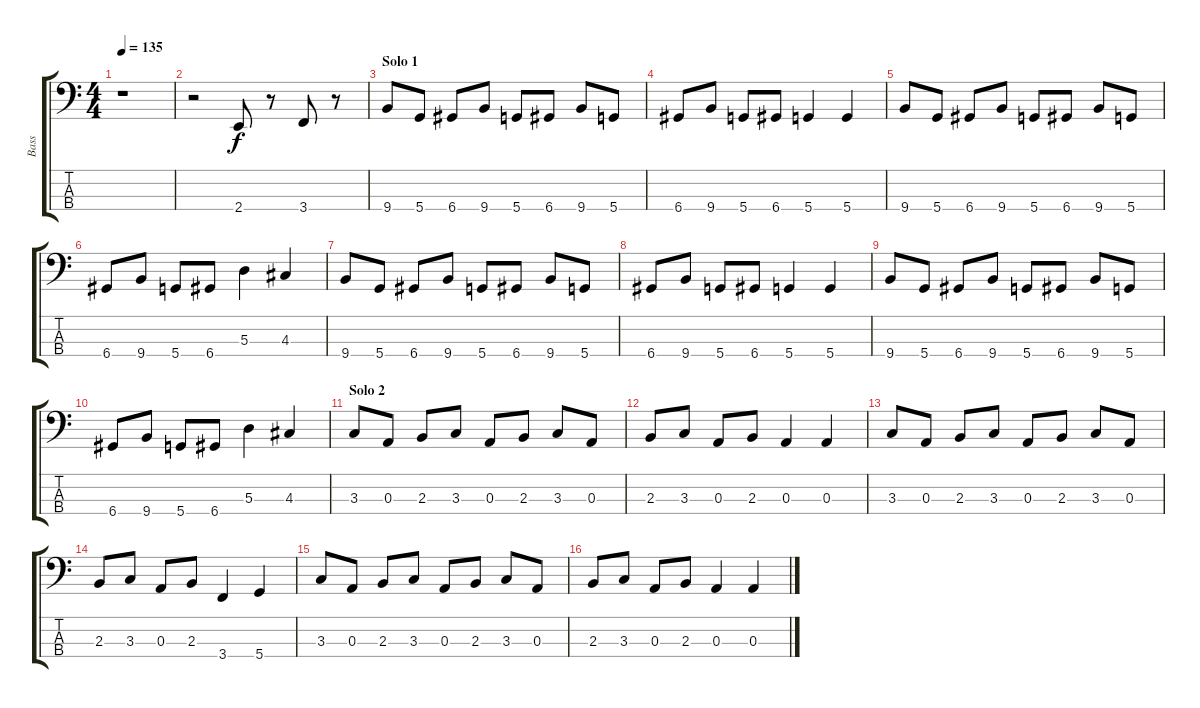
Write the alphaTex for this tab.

\track ("Bass" "Bass") {instrument electricbassfinger}
\staff {score tabs}
\tuning (G2 D2 A1 D1) {hide}
\ts (4 4)
\section ("" "")
\tempo 135
\clef f4
\ks c
r.1{dy f} |
r.2 2.4.8 r.8 3.4.8 r.8 |
\section ("" "Solo 1")
9.4.8 5.4.8 6.4.8 9.4.8 5.4.8 6.4.8 9.4.8 5.4.8 |
6.4.8 9.4.8 5.4.8 6.4.8 5.4.4 5.4.4 |
9.4.8 5.4.8 6.4.8 9.4.8 5.4.8 6.4.8 9.4.8 5.4.8 |
6.4.8 9.4.8 5.4.8 6.4.8 5.3.4 4.3.4 |
9.4.8 5.4.8 6.4.8 9.4.8 5.4.8 6.4.8 9.4.8 5.4.8 |
6.4.8 9.4.8 5.4.8 6.4.8 5.4.4 5.4.4 |
9.4.8 5.4.8 6.4.8 9.4.8 5.4.8 6.4.8 9.4.8 5.4.8 |
6.4.8 9.4.8 5.4.8 6.4.8 5.3.4 4.3.4 |
\section ("" "Solo 2")
3.3.8 0.3.8 2.3.8 3.3.8 0.3.8 2.3.8 3.3.8 0.3.8 |
2.3.8 3.3.8 0.3.8 2.3.8 0.3.4 0.3.4 |
3.3.8 0.3.8 2.3.8 3.3.8 0.3.8 2.3.8 3.3.8 0.3.8 |
2.3.8 3.3.8 0.3.8 2.3.8 3.4.4 5.4.4 |
3.3.8 0.3.8 2.3.8 3.3.8 0.3.8 2.3.8 3.3.8 0.3.8 |
2.3.8 3.3.8 0.3.8 2.3.8 0.3.4 0.3.4
